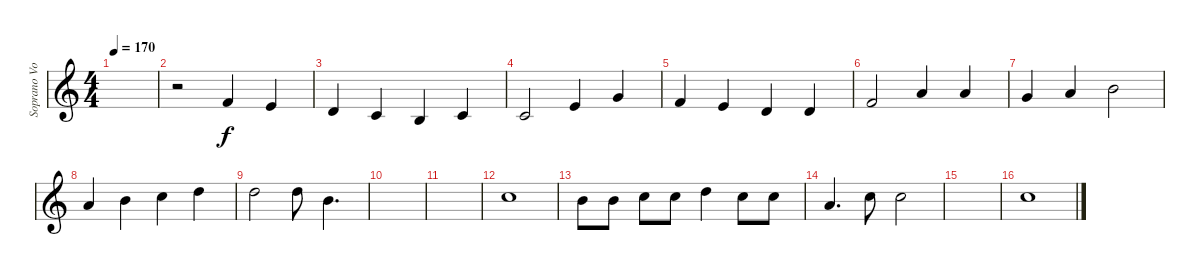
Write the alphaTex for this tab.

\track ("Soprano Voice" "Soprano Vo") {instrument voiceoohs}
\staff {score}
\tuning (E4 B3 G3 D3 A2 E2 B1) {hide}
\ts (4 4)
\tempo 170
\clef g2
\ks c
|
r.2 1.1.4 0.1.4 |
3.2.4 1.2.4 0.2.4 1.2.4 |
1.2.2 0.1.4 3.1.4 |
1.1.4 0.1.4 3.2.4 3.2.4 |
1.1.2 5.1.4 5.1.4 |
3.1.4 5.1.4 7.1.2 |
5.1.4 7.1.4 8.1.4 10.1.4 |
10.1.2 10.1.8 7.1.4{d} |
|
|
8.1.1 |
7.1.8 7.1.8 8.1.8 8.1.8 10.1.4 8.1.8 8.1.8 |
5.1.4{d} 8.1.8 8.1.2 |
|
8.1.1
